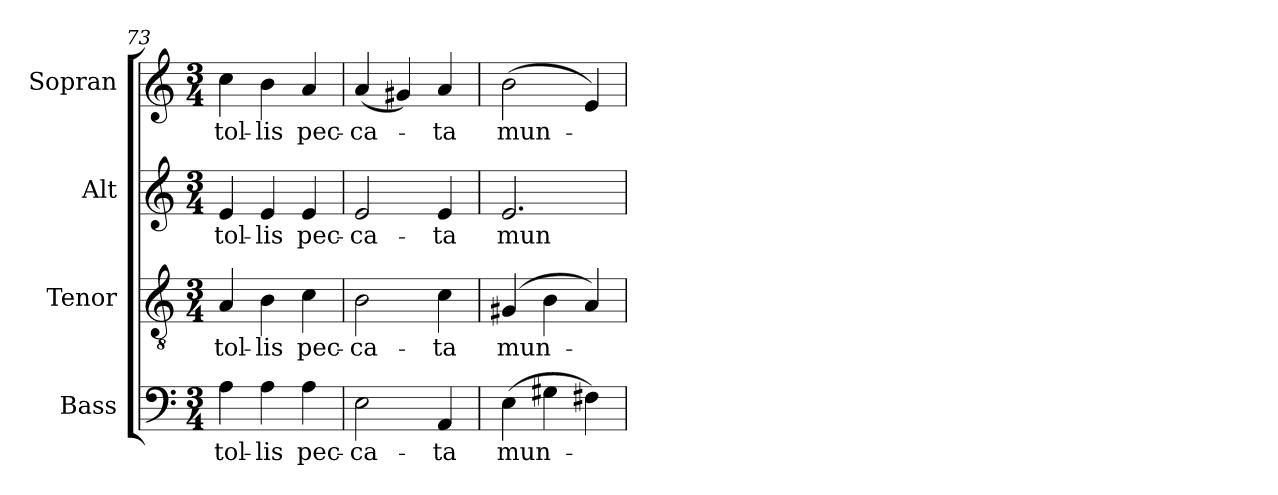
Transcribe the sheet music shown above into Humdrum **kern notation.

**kern	**text	**kern	**text	**kern	**text	**kern	**text
*part4	*part4	*part3	*part3	*part2	*part2	*part1	*part1
*staff4	*staff4	*staff3	*staff3	*staff2	*staff2	*staff1	*staff1
*I"Bass	*	*I"Tenor	*	*I"Alt	*	*I"Sopran	*
*I'B.	*	*I'T.	*	*I'A.	*	*I'S.	*
*clefF4	*	*clefGv2	*	*clefG2	*	*clefG2	*
*k[]	*	*k[]	*	*k[]	*	*k[]	*
*C:	*	*C:	*	*C:	*	*C:	*
*M3/4	*	*M3/4	*	*M3/4	*	*M3/4	*
=73	=73	=73	=73	=73	=73	=73	=73
!	!LO:LY:b	!	!LO:LY:b	!	!LO:LY:b	!	!LO:LY:b
4A\	tol-	4A/	tol-	4e/	tol-	4cc\	tol-
!	!LO:LY:b	!	!LO:LY:b	!	!LO:LY:b	!	!LO:LY:b
4A\	-lis	4B\	-lis	4e/	-lis	4b\	-lis
!	!LO:LY:b	!	!LO:LY:b	!	!LO:LY:b	!	!LO:LY:b
4A\	pec-	4c\	pec-	4e/	pec-	4a/	pec-
=74	=74	=74	=74	=74	=74	=74	=74
!	!LO:LY:b	!	!LO:LY:b	!	!LO:LY:b	!	!LO:LY:b
2E\	-ca-	2B\	-ca-	2e/	-ca-	(<4a/	-ca-
.	.	.	.	.	.	4g#X/)	.
!	!LO:LY:b	!	!LO:LY:b	!	!LO:LY:b	!	!LO:LY:b
4AA/	-ta	4c\	-ta	4e/	-ta	4a/	-ta
=75	=75	=75	=75	=75	=75	=75	=75
!	!LO:LY:b	!	!LO:LY:b	!	!LO:LY:b	!	!LO:LY:b
(>4E\	mun-	(4G#X/	mun-	2.e/	mun-	(>2b\	mun-
4G#X\	.	4B\	.	.	.	.	.
4F#X\)	.	4A/)	.	.	.	4e/)	.
=	=	=	=	=	=	=	=
*-	*-	*-	*-	*-	*-	*-	*-
